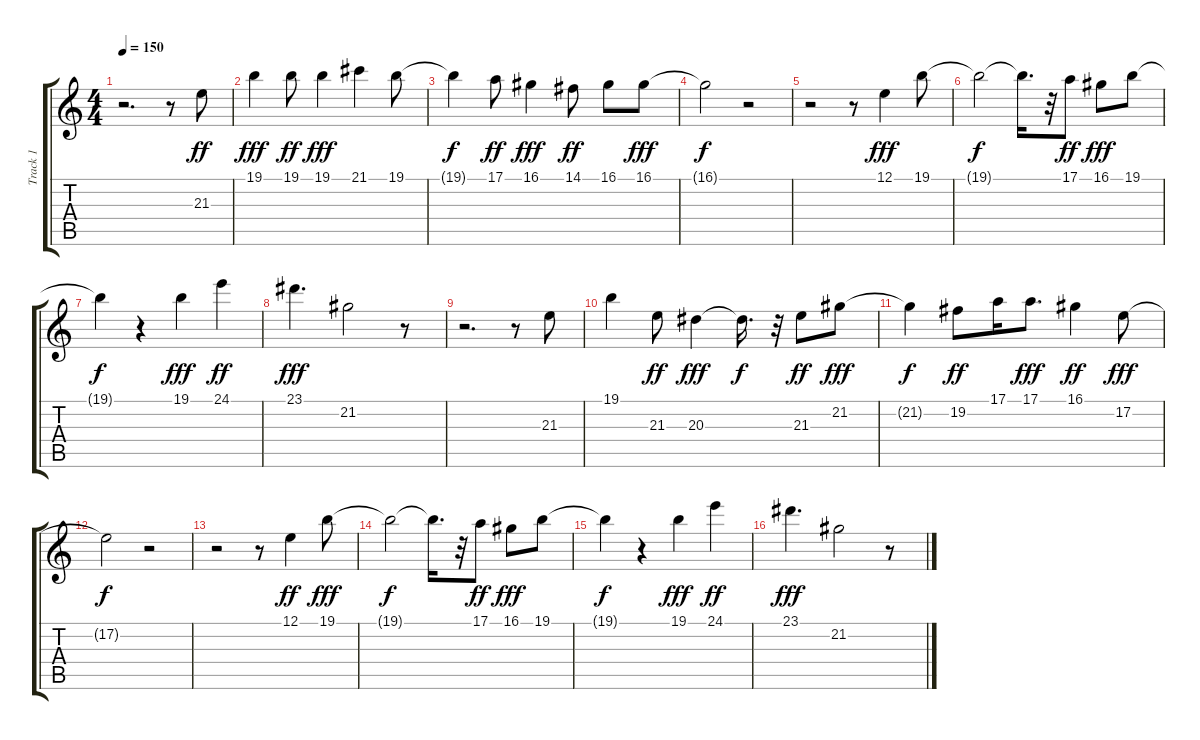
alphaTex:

\track ("Track 1" "Track 1") {instrument panflute}
\staff {score tabs}
\tuning (E4 B3 G3 D3 A2 E2) {hide}
\ts (4 4)
\tempo 150
\clef g2
\ks c
r.2{d dy fff} r.8 21.3.8{dy ff} |
19.1.4{dy fff} 19.1.8{dy ff} 19.1.4{dy fff} 21.1.4 19.1.8 |
19.1{t}.4{dy f} 17.1.8{dy ff} 16.1.4{dy fff} 14.1.8{dy ff} 16.1.8 16.1.8{dy fff} |
16.1{t}.2{dy f} r.2 |
r.2 r.8 12.1.4{dy fff} 19.1.8 |
19.1{t}.2{dy f} 19.1{t}.16{d} r.32 17.1.8{dy ff} 16.1.8{dy fff} 19.1.8 |
19.1{t}.4{dy f} r.4 19.1.4{dy fff} 24.1.4{dy ff} |
23.1.4{d dy fff} 21.2.2 r.8 |
r.2{d} r.8 21.3.8 |
19.1.4 21.3.8{dy ff} 20.3.4{dy fff} 20.3{t}.16{d dy f} r.32 21.3.8{dy ff} 21.2.8{dy fff} |
21.2{t}.4{dy f} 19.2.8{dy ff} 17.1.16 17.1.8{d dy fff} 16.1.4{dy ff} 17.2.8{dy fff} |
17.2{t}.2{dy f} r.2 |
r.2 r.8 12.1.4{dy ff} 19.1.8{dy fff} |
19.1{t}.2{dy f} 19.1{t}.16{d} r.32 17.1.8{dy ff} 16.1.8{dy fff} 19.1.8 |
19.1{t}.4{dy f} r.4 19.1.4{dy fff} 24.1.4{dy ff} |
23.1.4{d dy fff} 21.2.2 r.8
